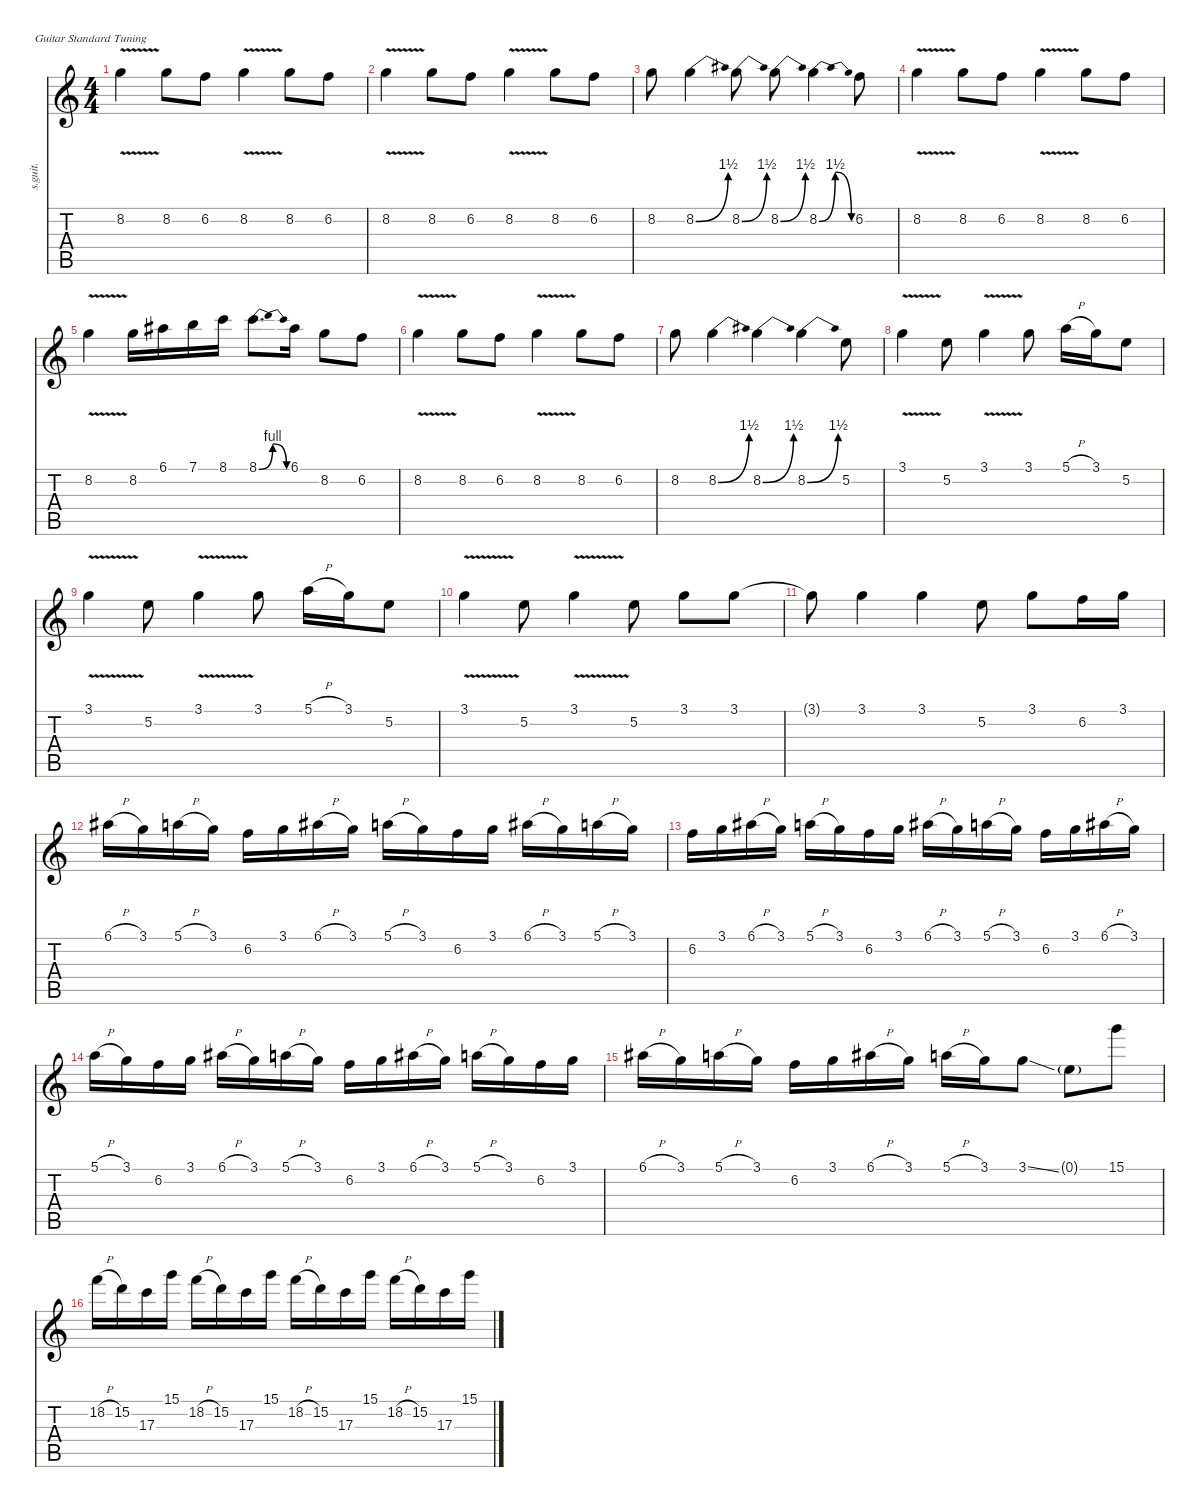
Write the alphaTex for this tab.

\defaultSystemsLayout 4
\hideDynamics
\bracketExtendMode nobrackets
\track ("Allen Collins (Lead Guitar-Left Stereo)" "s.guit.") {instrument overdrivenguitar}
\staff {score tabs}
\tuning (E4 B3 G3 D3 A2 E2)
\ts (4 4)
\tempo (150 hide)
\clef g2
\ks c
8.2{v}.4{lyrics (0 "") lyrics (1 "") lyrics (2 "") lyrics (3 "") lyrics (4 "") dy f} 8.2.8{lyrics (0 "") lyrics (1 "") lyrics (2 "") lyrics (3 "") lyrics (4 "")} 6.2.8{lyrics (0 "") lyrics (1 "") lyrics (2 "") lyrics (3 "") lyrics (4 "")} 8.2{v}.4{lyrics (0 "") lyrics (1 "") lyrics (2 "") lyrics (3 "") lyrics (4 "")} 8.2.8{lyrics (0 "") lyrics (1 "") lyrics (2 "") lyrics (3 "") lyrics (4 "")} 6.2.8{lyrics (0 "") lyrics (1 "") lyrics (2 "") lyrics (3 "") lyrics (4 "")} |
8.2{v}.4{lyrics (0 "") lyrics (1 "") lyrics (2 "") lyrics (3 "") lyrics (4 "")} 8.2.8{lyrics (0 "") lyrics (1 "") lyrics (2 "") lyrics (3 "") lyrics (4 "")} 6.2.8{lyrics (0 "") lyrics (1 "") lyrics (2 "") lyrics (3 "") lyrics (4 "")} 8.2{v}.4{lyrics (0 "") lyrics (1 "") lyrics (2 "") lyrics (3 "") lyrics (4 "")} 8.2.8{lyrics (0 "") lyrics (1 "") lyrics (2 "") lyrics (3 "") lyrics (4 "")} 6.2.8{lyrics (0 "") lyrics (1 "") lyrics (2 "") lyrics (3 "") lyrics (4 "")} |
8.2.8{lyrics (0 "") lyrics (1 "") lyrics (2 "") lyrics (3 "") lyrics (4 "")} 8.2{be (bend 0 0 30 6)}.4{lyrics (0 "") lyrics (1 "") lyrics (2 "") lyrics (3 "") lyrics (4 "")} 8.2{be (bend 0 0 30 6)}.8{lyrics (0 "") lyrics (1 "") lyrics (2 "") lyrics (3 "") lyrics (4 "")} 8.2{be (bend 0 0 30 6)}.8{lyrics (0 "") lyrics (1 "") lyrics (2 "") lyrics (3 "") lyrics (4 "")} 8.2{be (bendrelease 0 0 30 6 30 6 60 0)}.4{lyrics (0 "") lyrics (1 "") lyrics (2 "") lyrics (3 "") lyrics (4 "")} 6.2.8{lyrics (0 "") lyrics (1 "") lyrics (2 "") lyrics (3 "") lyrics (4 "")} |
8.2{v}.4{lyrics (0 "") lyrics (1 "") lyrics (2 "") lyrics (3 "") lyrics (4 "")} 8.2.8{lyrics (0 "") lyrics (1 "") lyrics (2 "") lyrics (3 "") lyrics (4 "")} 6.2.8{lyrics (0 "") lyrics (1 "") lyrics (2 "") lyrics (3 "") lyrics (4 "")} 8.2{v}.4{lyrics (0 "") lyrics (1 "") lyrics (2 "") lyrics (3 "") lyrics (4 "")} 8.2.8{lyrics (0 "") lyrics (1 "") lyrics (2 "") lyrics (3 "") lyrics (4 "")} 6.2.8{lyrics (0 "") lyrics (1 "") lyrics (2 "") lyrics (3 "") lyrics (4 "")} |
8.2{v}.4{lyrics (0 "") lyrics (1 "") lyrics (2 "") lyrics (3 "") lyrics (4 "")} 8.2.16{lyrics (0 "") lyrics (1 "") lyrics (2 "") lyrics (3 "") lyrics (4 "")} 6.1{acc #}.16{lyrics (0 "") lyrics (1 "") lyrics (2 "") lyrics (3 "") lyrics (4 "")} 7.1.16{lyrics (0 "") lyrics (1 "") lyrics (2 "") lyrics (3 "") lyrics (4 "")} 8.1.16{lyrics (0 "") lyrics (1 "") lyrics (2 "") lyrics (3 "") lyrics (4 "")} 8.1{be (bendrelease 0 0 30 4 30 4 60 0)}.8{d lyrics (0 "") lyrics (1 "") lyrics (2 "") lyrics (3 "") lyrics (4 "")} 6.1{acc #}.16{lyrics (0 "") lyrics (1 "") lyrics (2 "") lyrics (3 "") lyrics (4 "")} 8.2.8{lyrics (0 "") lyrics (1 "") lyrics (2 "") lyrics (3 "") lyrics (4 "")} 6.2.8{lyrics (0 "") lyrics (1 "") lyrics (2 "") lyrics (3 "") lyrics (4 "")} |
8.2{v}.4{lyrics (0 "") lyrics (1 "") lyrics (2 "") lyrics (3 "") lyrics (4 "")} 8.2.8{lyrics (0 "") lyrics (1 "") lyrics (2 "") lyrics (3 "") lyrics (4 "")} 6.2.8{lyrics (0 "") lyrics (1 "") lyrics (2 "") lyrics (3 "") lyrics (4 "")} 8.2{v}.4{lyrics (0 "") lyrics (1 "") lyrics (2 "") lyrics (3 "") lyrics (4 "")} 8.2.8{lyrics (0 "") lyrics (1 "") lyrics (2 "") lyrics (3 "") lyrics (4 "")} 6.2.8{lyrics (0 "") lyrics (1 "") lyrics (2 "") lyrics (3 "") lyrics (4 "")} |
8.2.8{lyrics (0 "") lyrics (1 "") lyrics (2 "") lyrics (3 "") lyrics (4 "")} 8.2{be (bend 0 0 30 6)}.4{lyrics (0 "") lyrics (1 "") lyrics (2 "") lyrics (3 "") lyrics (4 "")} 8.2{be (bend 0 0 30 6)}.4{lyrics (0 "") lyrics (1 "") lyrics (2 "") lyrics (3 "") lyrics (4 "")} 8.2{be (bend 0 0 30 6)}.4{lyrics (0 "") lyrics (1 "") lyrics (2 "") lyrics (3 "") lyrics (4 "")} 5.2.8{lyrics (0 "") lyrics (1 "") lyrics (2 "") lyrics (3 "") lyrics (4 "")} |
3.1{v}.4{lyrics (0 "") lyrics (1 "") lyrics (2 "") lyrics (3 "") lyrics (4 "")} 5.2.8{lyrics (0 "") lyrics (1 "") lyrics (2 "") lyrics (3 "") lyrics (4 "")} 3.1{v}.4{lyrics (0 "") lyrics (1 "") lyrics (2 "") lyrics (3 "") lyrics (4 "")} 3.1.8{lyrics (0 "") lyrics (1 "") lyrics (2 "") lyrics (3 "") lyrics (4 "")} 5.1{h}.16{lyrics (0 "") lyrics (1 "") lyrics (2 "") lyrics (3 "") lyrics (4 "")} 3.1.16{lyrics (0 "") lyrics (1 "") lyrics (2 "") lyrics (3 "") lyrics (4 "")} 5.2.8{lyrics (0 "") lyrics (1 "") lyrics (2 "") lyrics (3 "") lyrics (4 "")} |
3.1{v}.4{lyrics (0 "") lyrics (1 "") lyrics (2 "") lyrics (3 "") lyrics (4 "")} 5.2.8{lyrics (0 "") lyrics (1 "") lyrics (2 "") lyrics (3 "") lyrics (4 "")} 3.1{v}.4{lyrics (0 "") lyrics (1 "") lyrics (2 "") lyrics (3 "") lyrics (4 "")} 3.1.8{lyrics (0 "") lyrics (1 "") lyrics (2 "") lyrics (3 "") lyrics (4 "")} 5.1{h}.16{lyrics (0 "") lyrics (1 "") lyrics (2 "") lyrics (3 "") lyrics (4 "")} 3.1.16{lyrics (0 "") lyrics (1 "") lyrics (2 "") lyrics (3 "") lyrics (4 "")} 5.2.8{lyrics (0 "") lyrics (1 "") lyrics (2 "") lyrics (3 "") lyrics (4 "")} |
3.1{v}.4{lyrics (0 "") lyrics (1 "") lyrics (2 "") lyrics (3 "") lyrics (4 "")} 5.2.8{lyrics (0 "") lyrics (1 "") lyrics (2 "") lyrics (3 "") lyrics (4 "")} 3.1{v}.4{lyrics (0 "") lyrics (1 "") lyrics (2 "") lyrics (3 "") lyrics (4 "")} 5.2.8{lyrics (0 "") lyrics (1 "") lyrics (2 "") lyrics (3 "") lyrics (4 "")} 3.1.8{lyrics (0 "") lyrics (1 "") lyrics (2 "") lyrics (3 "") lyrics (4 "")} 3.1.8{lyrics (0 "") lyrics (1 "") lyrics (2 "") lyrics (3 "") lyrics (4 "")} |
3.1{t}.8{lyrics (0 "") lyrics (1 "") lyrics (2 "") lyrics (3 "") lyrics (4 "")} 3.1.4{lyrics (0 "") lyrics (1 "") lyrics (2 "") lyrics (3 "") lyrics (4 "")} 3.1.4{lyrics (0 "") lyrics (1 "") lyrics (2 "") lyrics (3 "") lyrics (4 "")} 5.2.8{lyrics (0 "") lyrics (1 "") lyrics (2 "") lyrics (3 "") lyrics (4 "")} 3.1.8{lyrics (0 "") lyrics (1 "") lyrics (2 "") lyrics (3 "") lyrics (4 "")} 6.2.16{lyrics (0 "") lyrics (1 "") lyrics (2 "") lyrics (3 "") lyrics (4 "")} 3.1.16{lyrics (0 "") lyrics (1 "") lyrics (2 "") lyrics (3 "") lyrics (4 "")} |
6.1{h acc #}.16{lyrics (0 "") lyrics (1 "") lyrics (2 "") lyrics (3 "") lyrics (4 "")} 3.1.16{lyrics (0 "") lyrics (1 "") lyrics (2 "") lyrics (3 "") lyrics (4 "")} 5.1{h}.16{lyrics (0 "") lyrics (1 "") lyrics (2 "") lyrics (3 "") lyrics (4 "")} 3.1.16{lyrics (0 "") lyrics (1 "") lyrics (2 "") lyrics (3 "") lyrics (4 "")} 6.2.16{lyrics (0 "") lyrics (1 "") lyrics (2 "") lyrics (3 "") lyrics (4 "")} 3.1.16{lyrics (0 "") lyrics (1 "") lyrics (2 "") lyrics (3 "") lyrics (4 "")} 6.1{h acc #}.16{lyrics (0 "") lyrics (1 "") lyrics (2 "") lyrics (3 "") lyrics (4 "")} 3.1.16{lyrics (0 "") lyrics (1 "") lyrics (2 "") lyrics (3 "") lyrics (4 "")} 5.1{h}.16{lyrics (0 "") lyrics (1 "") lyrics (2 "") lyrics (3 "") lyrics (4 "")} 3.1.16{lyrics (0 "") lyrics (1 "") lyrics (2 "") lyrics (3 "") lyrics (4 "")} 6.2.16{lyrics (0 "") lyrics (1 "") lyrics (2 "") lyrics (3 "") lyrics (4 "")} 3.1.16{lyrics (0 "") lyrics (1 "") lyrics (2 "") lyrics (3 "") lyrics (4 "")} 6.1{h acc #}.16{lyrics (0 "") lyrics (1 "") lyrics (2 "") lyrics (3 "") lyrics (4 "")} 3.1.16{lyrics (0 "") lyrics (1 "") lyrics (2 "") lyrics (3 "") lyrics (4 "")} 5.1{h}.16{lyrics (0 "") lyrics (1 "") lyrics (2 "") lyrics (3 "") lyrics (4 "")} 3.1.16{lyrics (0 "") lyrics (1 "") lyrics (2 "") lyrics (3 "") lyrics (4 "")} |
6.2.16{lyrics (0 "") lyrics (1 "") lyrics (2 "") lyrics (3 "") lyrics (4 "")} 3.1.16{lyrics (0 "") lyrics (1 "") lyrics (2 "") lyrics (3 "") lyrics (4 "")} 6.1{h acc #}.16{lyrics (0 "") lyrics (1 "") lyrics (2 "") lyrics (3 "") lyrics (4 "")} 3.1.16{lyrics (0 "") lyrics (1 "") lyrics (2 "") lyrics (3 "") lyrics (4 "")} 5.1{h}.16{lyrics (0 "") lyrics (1 "") lyrics (2 "") lyrics (3 "") lyrics (4 "")} 3.1.16{lyrics (0 "") lyrics (1 "") lyrics (2 "") lyrics (3 "") lyrics (4 "")} 6.2.16{lyrics (0 "") lyrics (1 "") lyrics (2 "") lyrics (3 "") lyrics (4 "")} 3.1.16{lyrics (0 "") lyrics (1 "") lyrics (2 "") lyrics (3 "") lyrics (4 "")} 6.1{h acc #}.16{lyrics (0 "") lyrics (1 "") lyrics (2 "") lyrics (3 "") lyrics (4 "")} 3.1.16{lyrics (0 "") lyrics (1 "") lyrics (2 "") lyrics (3 "") lyrics (4 "")} 5.1{h}.16{lyrics (0 "") lyrics (1 "") lyrics (2 "") lyrics (3 "") lyrics (4 "")} 3.1.16{lyrics (0 "") lyrics (1 "") lyrics (2 "") lyrics (3 "") lyrics (4 "")} 6.2.16{lyrics (0 "") lyrics (1 "") lyrics (2 "") lyrics (3 "") lyrics (4 "")} 3.1.16{lyrics (0 "") lyrics (1 "") lyrics (2 "") lyrics (3 "") lyrics (4 "")} 6.1{h acc #}.16{lyrics (0 "") lyrics (1 "") lyrics (2 "") lyrics (3 "") lyrics (4 "")} 3.1.16{lyrics (0 "") lyrics (1 "") lyrics (2 "") lyrics (3 "") lyrics (4 "")} |
5.1{h}.16{lyrics (0 "") lyrics (1 "") lyrics (2 "") lyrics (3 "") lyrics (4 "")} 3.1.16{lyrics (0 "") lyrics (1 "") lyrics (2 "") lyrics (3 "") lyrics (4 "")} 6.2.16{lyrics (0 "") lyrics (1 "") lyrics (2 "") lyrics (3 "") lyrics (4 "")} 3.1.16{lyrics (0 "") lyrics (1 "") lyrics (2 "") lyrics (3 "") lyrics (4 "")} 6.1{h acc #}.16{lyrics (0 "") lyrics (1 "") lyrics (2 "") lyrics (3 "") lyrics (4 "")} 3.1.16{lyrics (0 "") lyrics (1 "") lyrics (2 "") lyrics (3 "") lyrics (4 "")} 5.1{h}.16{lyrics (0 "") lyrics (1 "") lyrics (2 "") lyrics (3 "") lyrics (4 "")} 3.1.16{lyrics (0 "") lyrics (1 "") lyrics (2 "") lyrics (3 "") lyrics (4 "")} 6.2.16{lyrics (0 "") lyrics (1 "") lyrics (2 "") lyrics (3 "") lyrics (4 "")} 3.1.16{lyrics (0 "") lyrics (1 "") lyrics (2 "") lyrics (3 "") lyrics (4 "")} 6.1{h acc #}.16{lyrics (0 "") lyrics (1 "") lyrics (2 "") lyrics (3 "") lyrics (4 "")} 3.1.16{lyrics (0 "") lyrics (1 "") lyrics (2 "") lyrics (3 "") lyrics (4 "")} 5.1{h}.16{lyrics (0 "") lyrics (1 "") lyrics (2 "") lyrics (3 "") lyrics (4 "")} 3.1.16{lyrics (0 "") lyrics (1 "") lyrics (2 "") lyrics (3 "") lyrics (4 "")} 6.2.16{lyrics (0 "") lyrics (1 "") lyrics (2 "") lyrics (3 "") lyrics (4 "")} 3.1.16{lyrics (0 "") lyrics (1 "") lyrics (2 "") lyrics (3 "") lyrics (4 "")} |
6.1{h acc #}.16{lyrics (0 "") lyrics (1 "") lyrics (2 "") lyrics (3 "") lyrics (4 "")} 3.1.16{lyrics (0 "") lyrics (1 "") lyrics (2 "") lyrics (3 "") lyrics (4 "")} 5.1{h}.16{lyrics (0 "") lyrics (1 "") lyrics (2 "") lyrics (3 "") lyrics (4 "")} 3.1.16{lyrics (0 "") lyrics (1 "") lyrics (2 "") lyrics (3 "") lyrics (4 "")} 6.2.16{lyrics (0 "") lyrics (1 "") lyrics (2 "") lyrics (3 "") lyrics (4 "")} 3.1.16{lyrics (0 "") lyrics (1 "") lyrics (2 "") lyrics (3 "") lyrics (4 "")} 6.1{h acc #}.16{lyrics (0 "") lyrics (1 "") lyrics (2 "") lyrics (3 "") lyrics (4 "")} 3.1.16{lyrics (0 "") lyrics (1 "") lyrics (2 "") lyrics (3 "") lyrics (4 "")} 5.1{h}.16{lyrics (0 "") lyrics (1 "") lyrics (2 "") lyrics (3 "") lyrics (4 "")} 3.1.16{lyrics (0 "") lyrics (1 "") lyrics (2 "") lyrics (3 "") lyrics (4 "")} 3.1{ss}.8{lyrics (0 "") lyrics (1 "") lyrics (2 "") lyrics (3 "") lyrics (4 "")} 0.1{g}.8{lyrics (0 "") lyrics (1 "") lyrics (2 "") lyrics (3 "") lyrics (4 "")} 15.1.8{lyrics (0 "") lyrics (1 "") lyrics (2 "") lyrics (3 "") lyrics (4 "")} |
18.2{h}.16{lyrics (0 "") lyrics (1 "") lyrics (2 "") lyrics (3 "") lyrics (4 "")} 15.2.16{lyrics (0 "") lyrics (1 "") lyrics (2 "") lyrics (3 "") lyrics (4 "")} 17.3.16{lyrics (0 "") lyrics (1 "") lyrics (2 "") lyrics (3 "") lyrics (4 "")} 15.1.16{lyrics (0 "") lyrics (1 "") lyrics (2 "") lyrics (3 "") lyrics (4 "")} 18.2{h}.16{lyrics (0 "") lyrics (1 "") lyrics (2 "") lyrics (3 "") lyrics (4 "")} 15.2.16{lyrics (0 "") lyrics (1 "") lyrics (2 "") lyrics (3 "") lyrics (4 "")} 17.3.16{lyrics (0 "") lyrics (1 "") lyrics (2 "") lyrics (3 "") lyrics (4 "")} 15.1.16{lyrics (0 "") lyrics (1 "") lyrics (2 "") lyrics (3 "") lyrics (4 "")} 18.2{h}.16{lyrics (0 "") lyrics (1 "") lyrics (2 "") lyrics (3 "") lyrics (4 "")} 15.2.16{lyrics (0 "") lyrics (1 "") lyrics (2 "") lyrics (3 "") lyrics (4 "")} 17.3.16{lyrics (0 "") lyrics (1 "") lyrics (2 "") lyrics (3 "") lyrics (4 "")} 15.1.16{lyrics (0 "") lyrics (1 "") lyrics (2 "") lyrics (3 "") lyrics (4 "")} 18.2{h}.16{lyrics (0 "") lyrics (1 "") lyrics (2 "") lyrics (3 "") lyrics (4 "")} 15.2.16{lyrics (0 "") lyrics (1 "") lyrics (2 "") lyrics (3 "") lyrics (4 "")} 17.3.16{lyrics (0 "") lyrics (1 "") lyrics (2 "") lyrics (3 "") lyrics (4 "")} 15.1.16{lyrics (0 "") lyrics (1 "") lyrics (2 "") lyrics (3 "") lyrics (4 "")}
